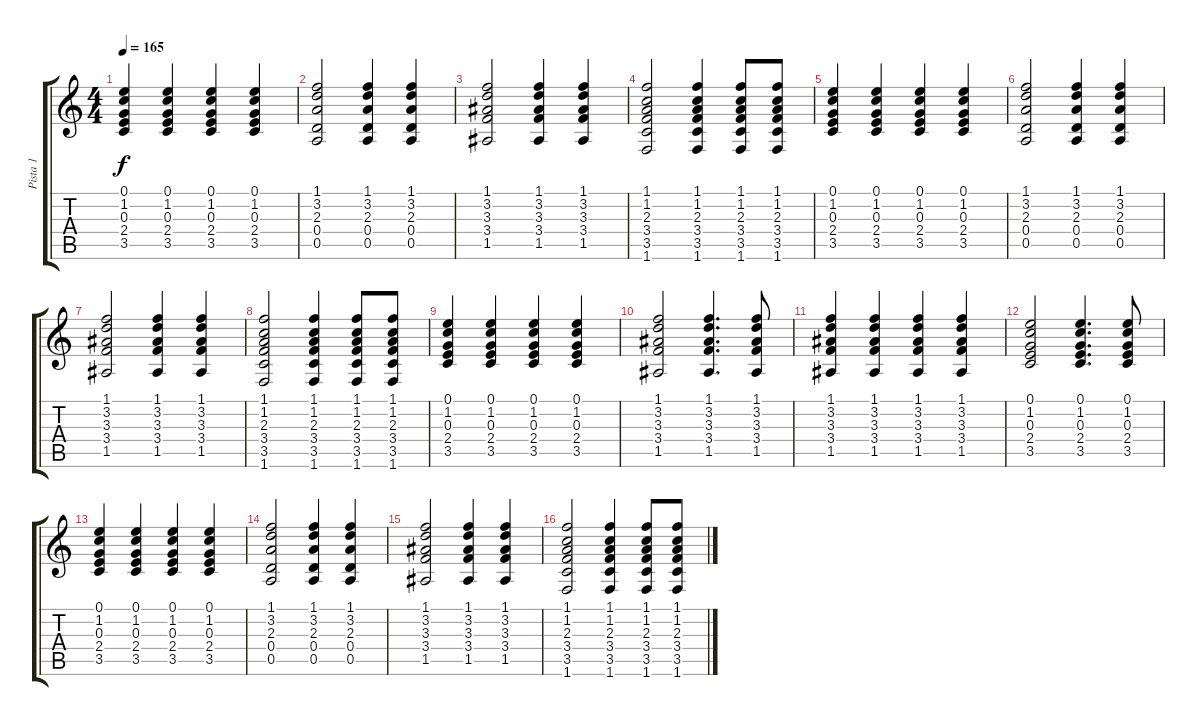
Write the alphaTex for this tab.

\track ("Pista 1" "Pista 1") {instrument acousticguitarsteel}
\staff {score tabs}
\tuning (E4 B3 G3 D3 A2 E2) {hide}
\ts (4 4)
\tempo 165
\clef g2
\ks c
(0.1 1.2 0.3 2.4 3.5).4{dy f} (0.1 1.2 0.3 2.4 3.5).4 (0.1 1.2 0.3 2.4 3.5).4 (0.1 1.2 0.3 2.4 3.5).4 |
(1.1 3.2 2.3 0.4 0.5).2 (1.1 3.2 2.3 0.4 0.5).4 (1.1 3.2 2.3 0.4 0.5).4 |
(1.1 3.2 3.3 3.4 1.5).2 (1.1 3.2 3.3 3.4 1.5).4 (1.1 3.2 3.3 3.4 1.5).4 |
(1.1 1.2 2.3 3.4 3.5 1.6).2 (1.1 1.2 2.3 3.4 3.5 1.6).4 (1.1 1.2 2.3 3.4 3.5 1.6).8 (1.1 1.2 2.3 3.4 3.5 1.6).8 |
(0.1 1.2 0.3 2.4 3.5).4 (0.1 1.2 0.3 2.4 3.5).4 (0.1 1.2 0.3 2.4 3.5).4 (0.1 1.2 0.3 2.4 3.5).4 |
(1.1 3.2 2.3 0.4 0.5).2 (1.1 3.2 2.3 0.4 0.5).4 (1.1 3.2 2.3 0.4 0.5).4 |
(1.1 3.2 3.3 3.4 1.5).2 (1.1 3.2 3.3 3.4 1.5).4 (1.1 3.2 3.3 3.4 1.5).4 |
(1.1 1.2 2.3 3.4 3.5 1.6).2 (1.1 1.2 2.3 3.4 3.5 1.6).4 (1.1 1.2 2.3 3.4 3.5 1.6).8 (1.1 1.2 2.3 3.4 3.5 1.6).8 |
(0.1 1.2 0.3 2.4 3.5).4 (0.1 1.2 0.3 2.4 3.5).4 (0.1 1.2 0.3 2.4 3.5).4 (0.1 1.2 0.3 2.4 3.5).4 |
(1.1 3.2 3.3 3.4 1.5).2 (1.1 3.2 3.3 3.4 1.5).4{d} (1.1 3.2 3.3 3.4 1.5).8 |
(1.1 3.2 3.3 3.4 1.5).4 (1.1 3.2 3.3 3.4 1.5).4 (1.1 3.2 3.3 3.4 1.5).4 (1.1 3.2 3.3 3.4 1.5).4 |
(0.1 1.2 0.3 2.4 3.5).2 (0.1 1.2 0.3 2.4 3.5).4{d} (0.1 1.2 0.3 2.4 3.5).8 |
(0.1 1.2 0.3 2.4 3.5).4 (0.1 1.2 0.3 2.4 3.5).4 (0.1 1.2 0.3 2.4 3.5).4 (0.1 1.2 0.3 2.4 3.5).4 |
(1.1 3.2 2.3 0.4 0.5).2 (1.1 3.2 2.3 0.4 0.5).4 (1.1 3.2 2.3 0.4 0.5).4 |
(1.1 3.2 3.3 3.4 1.5).2 (1.1 3.2 3.3 3.4 1.5).4 (1.1 3.2 3.3 3.4 1.5).4 |
(1.1 1.2 2.3 3.4 3.5 1.6).2 (1.1 1.2 2.3 3.4 3.5 1.6).4 (1.1 1.2 2.3 3.4 3.5 1.6).8 (1.1 1.2 2.3 3.4 3.5 1.6).8
